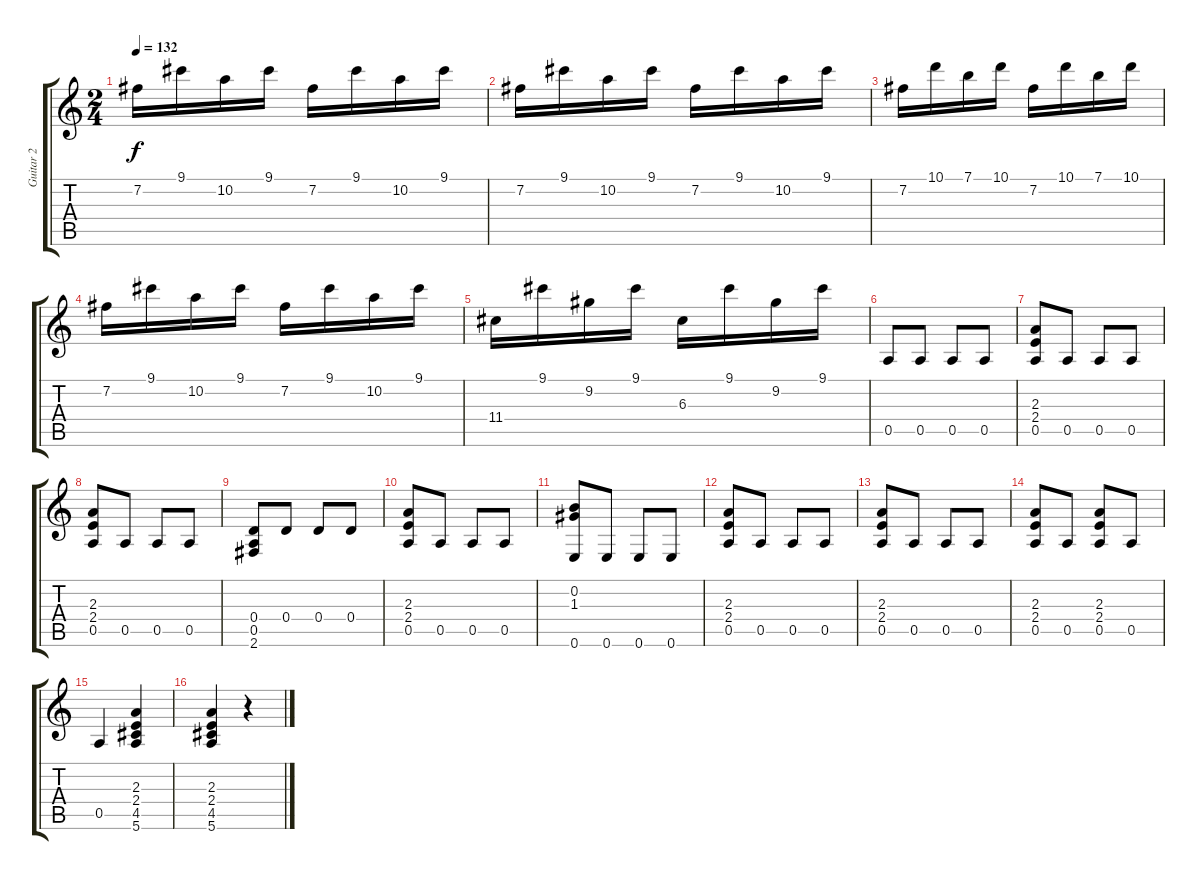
\track ("Guitar 2" "Guitar 2") {instrument acousticguitarnylon}
\staff {score tabs}
\tuning (E4 B3 G3 D3 A2 E2) {hide}
\ts (2 4)
\tempo 132
\clef g2
\ks c
7.2.16{dy f} 9.1.16 10.2.16 9.1.16 7.2.16 9.1.16 10.2.16 9.1.16 |
7.2.16 9.1.16 10.2.16 9.1.16 7.2.16 9.1.16 10.2.16 9.1.16 |
7.2.16 10.1.16 7.1.16 10.1.16 7.2.16 10.1.16 7.1.16 10.1.16 |
7.2.16 9.1.16 10.2.16 9.1.16 7.2.16 9.1.16 10.2.16 9.1.16 |
11.4.16 9.1.16 9.2.16 9.1.16 6.3.16 9.1.16 9.2.16 9.1.16 |
0.5.8 0.5.8 0.5.8 0.5.8 |
(2.3 2.4 0.5).8 0.5.8 0.5.8 0.5.8 |
(2.3 2.4 0.5).8 0.5.8 0.5.8 0.5.8 |
(0.4 0.5 2.6).8 0.4.8 0.4.8 0.4.8 |
(2.3 2.4 0.5).8 0.5.8 0.5.8 0.5.8 |
(0.2 1.3 0.6).8 0.6.8 0.6.8 0.6.8 |
(2.3 2.4 0.5).8 0.5.8 0.5.8 0.5.8 |
(2.3 2.4 0.5).8 0.5.8 0.5.8 0.5.8 |
(2.3 2.4 0.5).8 0.5.8 (2.3 2.4 0.5).8 0.5.8 |
0.5.4 (2.3 2.4 4.5 5.6).4 |
(2.3 2.4 4.5 5.6).4 r.4
